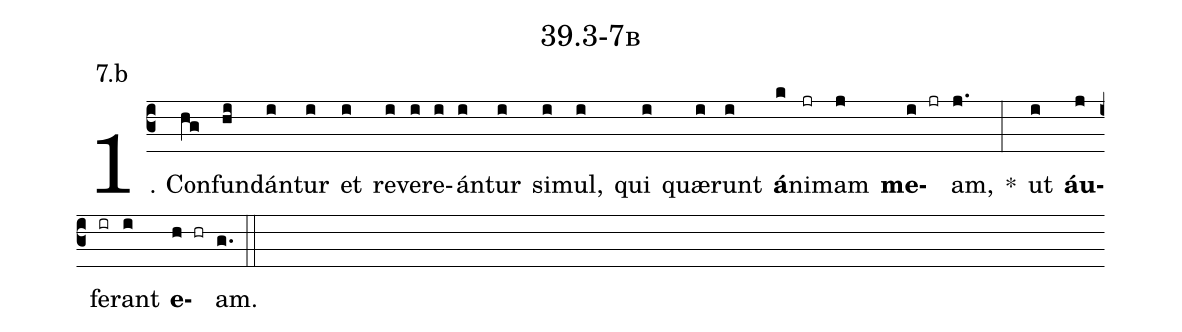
name: 39.3-7b;
annotation: 7.b;
%%
(c3)1. Con(hg)fun(hi)dán(i)tur(i) et(i) re(i)ve(i)re(i)án(i)tur(i) si(i)mul,(i) qui(i) quæ(i)runt(i) <b>á</b>(k)ni(jr)mam(j) <b>me</b>(i jr)am,(j.) *(:) ut(i) <b>áu</b>(j)fe(ir)rant(i) <b>e</b>(h hr)am.(g.) (::)


%E(i) u(i) o(j) u(i) a(h) e.(g.) (::)
